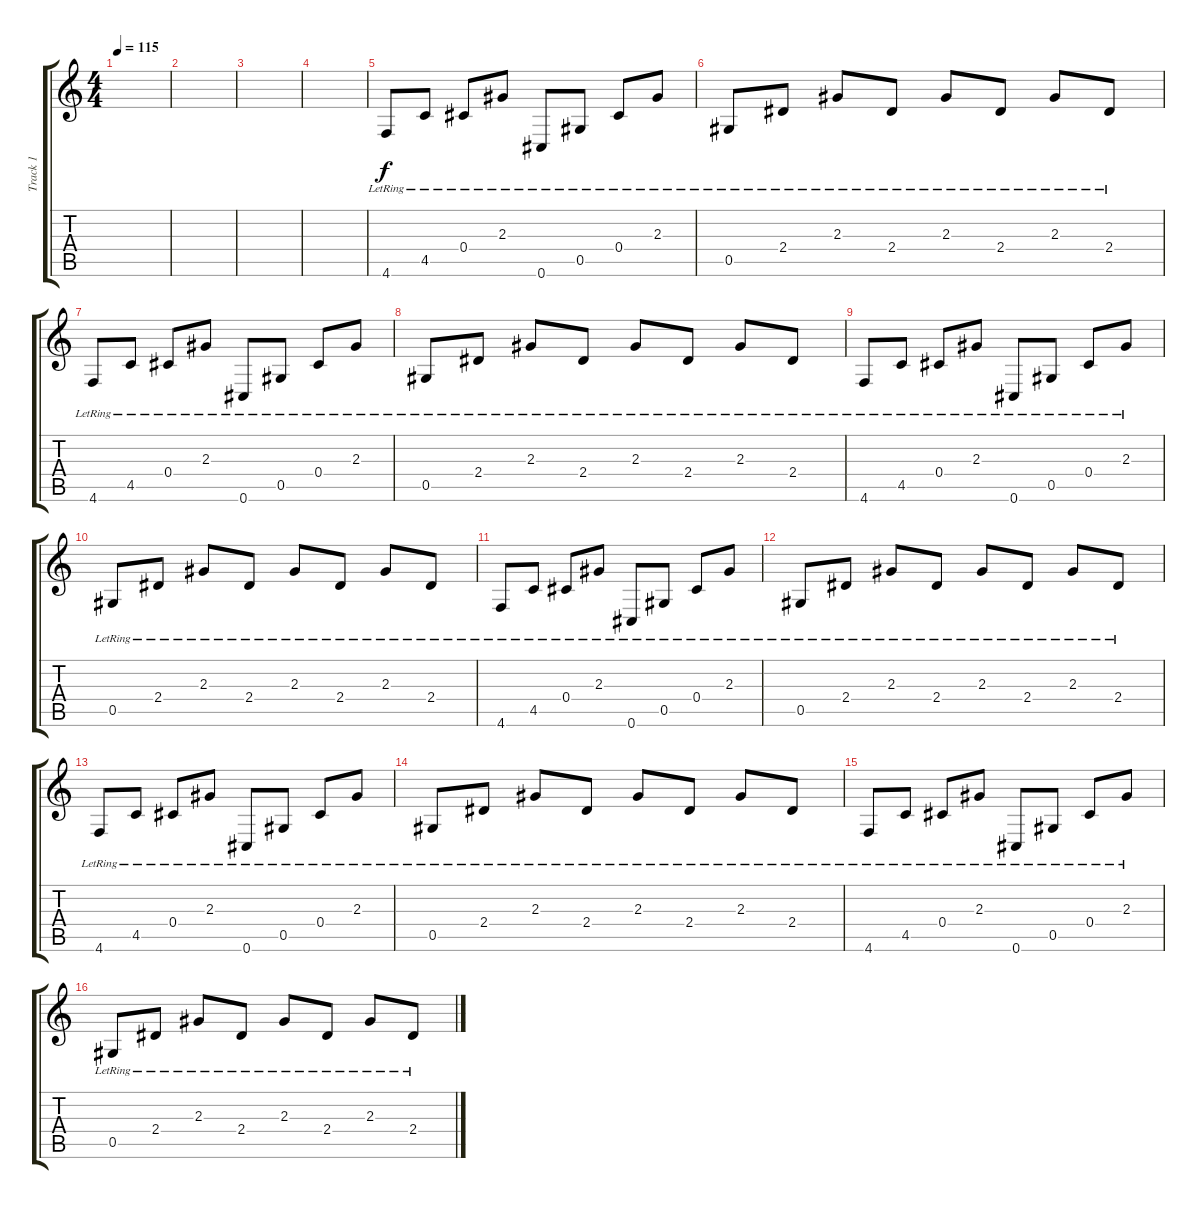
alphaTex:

\track ("Track 1" "Track 1") {instrument electricguitarclean}
\staff {score tabs}
\tuning (Eb4 Bb3 Gb3 Db3 Ab2 Db2) {hide}
\ts (4 4)
\tempo 115
\clef g2
\ks c
|
|
|
|
4.6{lr}.8{volume 12} 4.5{lr}.8 0.4{lr}.8 2.3{lr}.8 0.6{lr}.8 0.5{lr}.8 0.4{lr}.8 2.3{lr}.8 |
0.5{lr}.8 2.4{lr}.8 2.3{lr}.8 2.4{lr}.8 2.3{lr}.8 2.4{lr}.8 2.3{lr}.8 2.4{lr}.8 |
4.6{lr}.8 4.5{lr}.8 0.4{lr}.8 2.3{lr}.8 0.6{lr}.8 0.5{lr}.8 0.4{lr}.8 2.3{lr}.8 |
0.5{lr}.8 2.4{lr}.8 2.3{lr}.8 2.4{lr}.8 2.3{lr}.8 2.4{lr}.8 2.3{lr}.8 2.4{lr}.8 |
4.6{lr}.8 4.5{lr}.8 0.4{lr}.8 2.3{lr}.8 0.6{lr}.8 0.5{lr}.8 0.4{lr}.8 2.3{lr}.8 |
0.5{lr}.8 2.4{lr}.8 2.3{lr}.8 2.4{lr}.8 2.3{lr}.8 2.4{lr}.8 2.3{lr}.8 2.4{lr}.8 |
4.6{lr}.8 4.5{lr}.8 0.4{lr}.8 2.3{lr}.8 0.6{lr}.8 0.5{lr}.8 0.4{lr}.8 2.3{lr}.8 |
0.5{lr}.8 2.4{lr}.8 2.3{lr}.8 2.4{lr}.8 2.3{lr}.8 2.4{lr}.8 2.3{lr}.8 2.4{lr}.8 |
4.6{lr}.8 4.5{lr}.8 0.4{lr}.8 2.3{lr}.8 0.6{lr}.8 0.5{lr}.8 0.4{lr}.8 2.3{lr}.8 |
0.5{lr}.8 2.4{lr}.8 2.3{lr}.8 2.4{lr}.8 2.3{lr}.8 2.4{lr}.8 2.3{lr}.8 2.4{lr}.8 |
4.6{lr}.8 4.5{lr}.8 0.4{lr}.8 2.3{lr}.8 0.6{lr}.8 0.5{lr}.8 0.4{lr}.8 2.3{lr}.8 |
0.5{lr}.8 2.4{lr}.8 2.3{lr}.8 2.4{lr}.8 2.3{lr}.8 2.4{lr}.8 2.3{lr}.8 2.4{lr}.8
